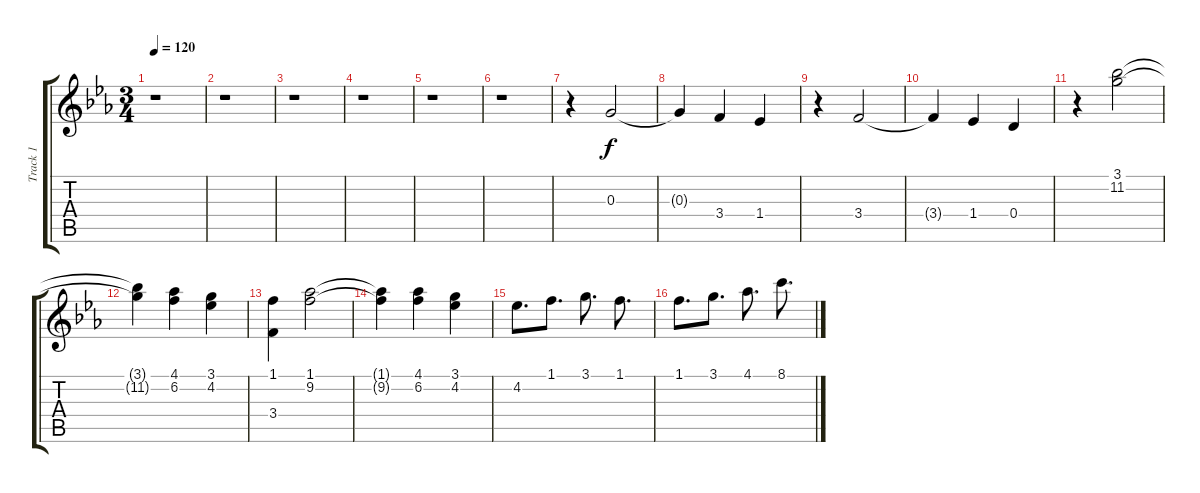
\track ("Track 1" "Track 1") {instrument overdrivenguitar}
\staff {score tabs}
\tuning (E4 B3 G3 D3 A2 E2) {hide}
\ts (3 4)
\tempo 120
\clef g2
\ks eb
r.1{dy f} |
r.1 |
r.1 |
r.1 |
r.1 |
r.1 |
r.4 0.3.2 |
0.3{t}.4 3.4.4 1.4.4 |
r.4 3.4.2 |
3.4{t}.4 1.4.4 0.4.4 |
r.4 (3.1 11.2).2 |
(3.1{t} 11.2{t}).4 (4.1 6.2).4 (3.1 4.2).4 |
(1.1 3.4).4 (1.1 9.2).2 |
(1.1{t} 9.2{t}).4 (4.1 6.2).4 (3.1 4.2).4 |
4.2.8{d} 1.1.8{d} 3.1.8{d} 1.1.8{d} |
1.1.8{d} 3.1.8{d} 4.1.8{d} 8.1.8{d}
